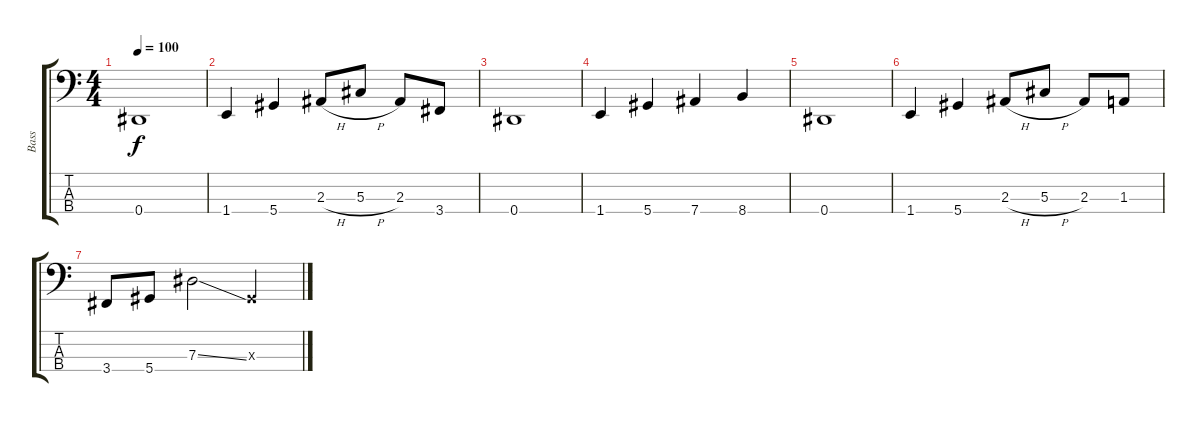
\track ("Bass" "Bass") {instrument electricbasspick}
\staff {score tabs}
\tuning (Gb2 Db2 Ab1 Eb1) {hide}
\ts (4 4)
\tempo 100
\clef f4
\ks c
0.4.1{dy f} |
1.4.4 5.4.4 2.3{h}.8 5.3{h}.8 2.3.8 3.4.8 |
0.4.1 |
1.4.4 5.4.4 7.4.4 8.4.4 |
0.4.1 |
1.4.4 5.4.4 2.3{h}.8 5.3{h}.8 2.3.8 1.3.8 |
3.4.8 5.4.8 7.3{ss}.2 0.3{x}.4
